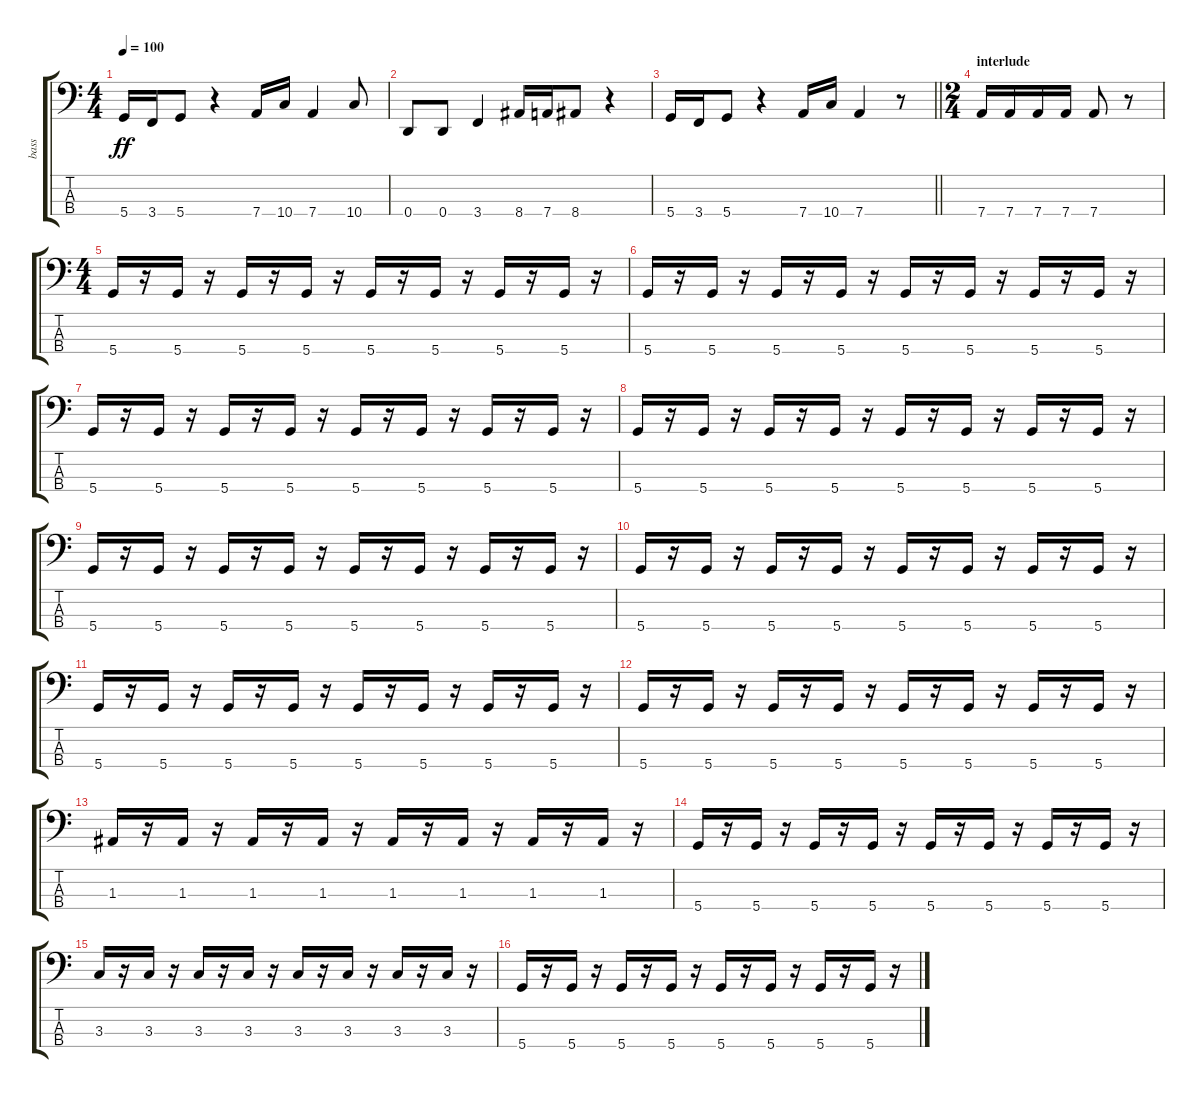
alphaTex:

\track ("bass" "bass") {instrument electricbassfinger}
\staff {score tabs}
\tuning (G2 D2 A1 D1) {hide}
\ts (4 4)
\tempo 100
\clef f4
\ks c
5.4.16{dy ff} 3.4.16 5.4.8 r.4 7.4.16 10.4.16 7.4.4 10.4.8 |
0.4.8 0.4.8 3.4.4 8.4.16 7.4.16 8.4.8 r.4 |
\barLineRight lightlight
5.4.16 3.4.16 5.4.8 r.4 7.4.16 10.4.16 7.4.4 r.8 |
\ts (2 4)
\section ("" "interlude")
7.4.16 7.4.16 7.4.16 7.4.16 7.4.8 r.8 |
\ts (4 4)
5.4.16 r.16 5.4.16 r.16 5.4.16 r.16 5.4.16 r.16 5.4.16 r.16 5.4.16 r.16 5.4.16 r.16 5.4.16 r.16 |
5.4.16 r.16 5.4.16 r.16 5.4.16 r.16 5.4.16 r.16 5.4.16 r.16 5.4.16 r.16 5.4.16 r.16 5.4.16 r.16 |
5.4.16 r.16 5.4.16 r.16 5.4.16 r.16 5.4.16 r.16 5.4.16 r.16 5.4.16 r.16 5.4.16 r.16 5.4.16 r.16 |
5.4.16 r.16 5.4.16 r.16 5.4.16 r.16 5.4.16 r.16 5.4.16 r.16 5.4.16 r.16 5.4.16 r.16 5.4.16 r.16 |
5.4.16 r.16 5.4.16 r.16 5.4.16 r.16 5.4.16 r.16 5.4.16 r.16 5.4.16 r.16 5.4.16 r.16 5.4.16 r.16 |
5.4.16 r.16 5.4.16 r.16 5.4.16 r.16 5.4.16 r.16 5.4.16 r.16 5.4.16 r.16 5.4.16 r.16 5.4.16 r.16 |
5.4.16 r.16 5.4.16 r.16 5.4.16 r.16 5.4.16 r.16 5.4.16 r.16 5.4.16 r.16 5.4.16 r.16 5.4.16 r.16 |
5.4.16 r.16 5.4.16 r.16 5.4.16 r.16 5.4.16 r.16 5.4.16 r.16 5.4.16 r.16 5.4.16 r.16 5.4.16 r.16 |
1.3.16 r.16 1.3.16 r.16 1.3.16 r.16 1.3.16 r.16 1.3.16 r.16 1.3.16 r.16 1.3.16 r.16 1.3.16 r.16 |
5.4.16 r.16 5.4.16 r.16 5.4.16 r.16 5.4.16 r.16 5.4.16 r.16 5.4.16 r.16 5.4.16 r.16 5.4.16 r.16 |
3.3.16 r.16 3.3.16 r.16 3.3.16 r.16 3.3.16 r.16 3.3.16 r.16 3.3.16 r.16 3.3.16 r.16 3.3.16 r.16 |
5.4.16 r.16 5.4.16 r.16 5.4.16 r.16 5.4.16 r.16 5.4.16 r.16 5.4.16 r.16 5.4.16 r.16 5.4.16 r.16
